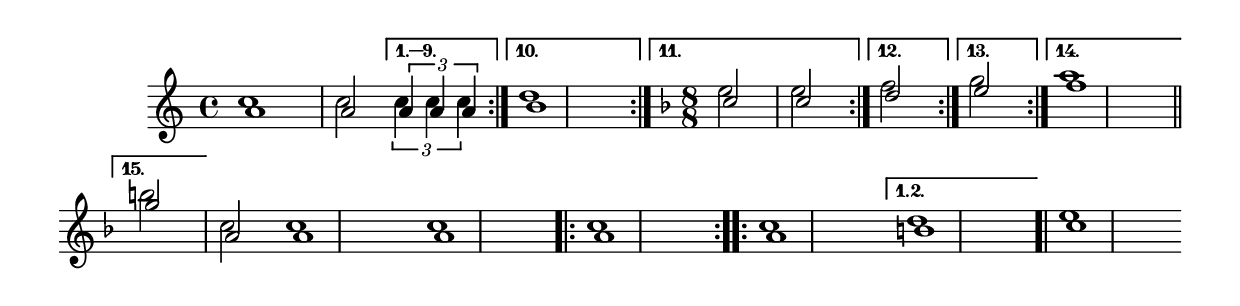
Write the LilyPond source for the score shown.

\version "2.18.2"

\language "english"

Soprano = \relative c'' {
  \time 4/4 \key c \major
  \voiceOne
  \repeat volta 15 { a1 a2}
  \alternative {
    {\tuplet 3/2 {a4 a a}}
    {b1}
    {\time 8/8 \key f \major c2 c}
    {d2}
    {e2}
    {f1 \bar "||"}
    {g2}
  }
  a,2 \bar ""
  \repeat volta 3 {a1 \bar ""}
  a1
  \repeat volta 3 {a1}
  \repeat volta 2 {a1}
  \alternative {{b1}} \bar ".|" c1
}

Alto = \relative c'' {
  \time 4/4 \key c \major
  \voiceTwo
  \repeat volta 15 { c1 c2}
  \alternative {
    {\tuplet 3/2 {c4 c c}}
    {d1}
    {\time 8/8 \key f \major e2 e}
    {f2}
    {g2}
    {a1 \bar "||"}
    {b2}
  }
  c,2 \bar ""
  \repeat volta 3 {c1 \bar ""}
  c1
  \repeat volta 3 {c1}
  \repeat volta 2 {c1}
  \alternative {{d1}} \bar ".|" e1
}

\score
{
  <<
      \new Staff = "treble" \with {}
    <<
      \clef "treble"
      \new Voice = "SopranoVoice" \Soprano
      \new Voice = "AltoVoice" \Alto
    >>
  >>
}
